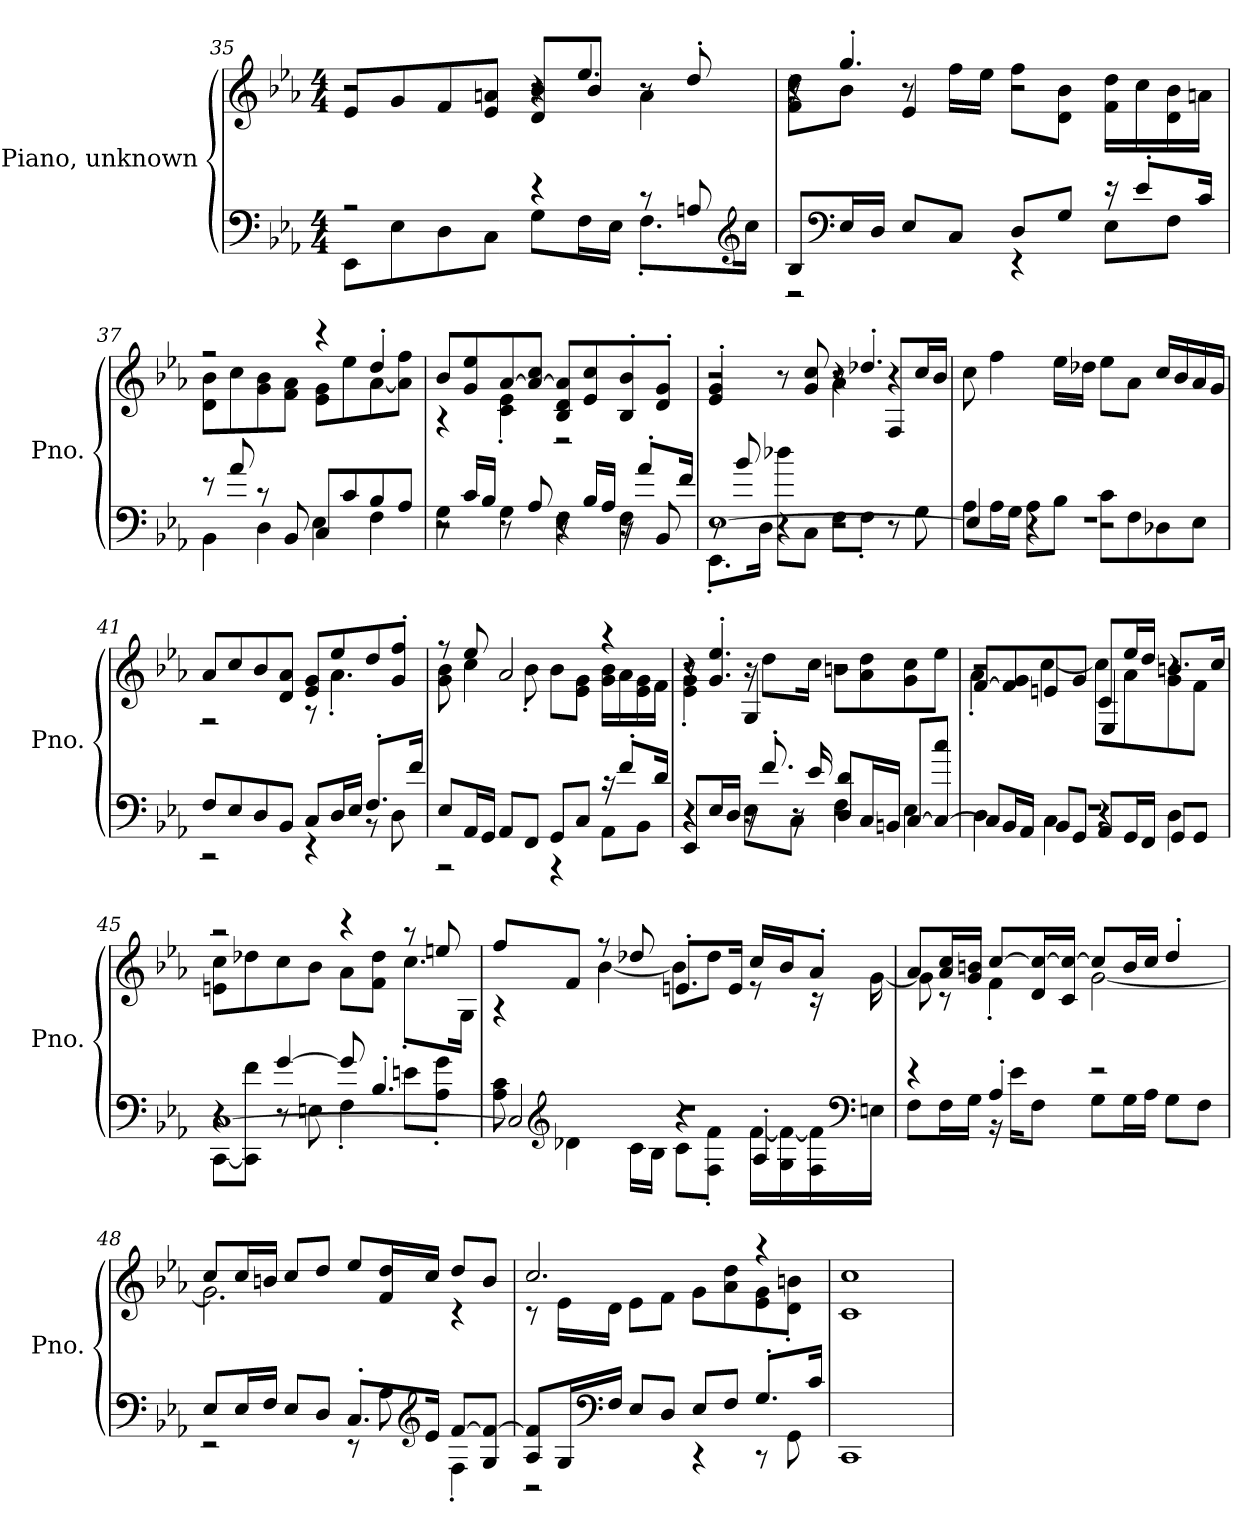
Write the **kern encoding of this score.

**kern	**kern
*part1	*part1
*staff2	*staff1
*I"Piano, unknown	*
*I'Pno.	*
!!LO:LB:g=z
*clefF4	*clefG2
*k[b-e-a-]	*k[b-e-a-]
*M4/4	*M4/4
=35	=35
*^	*^
*	*	*	*^
2r	8EE-\L	2r	2r	8e-/L
.	8E-\	.	.	8g/
.	8D\	.	.	8f/
.	8C\J	.	.	8e-/ 8an/J
4r	8G\L	8r	4r	8d/ 8b-/L
.	16F\L	4.ee-'/	.	8b-/J
.	16E-\JJ	.	.	.
8r	8.F'\L	.	4a\	8r
8An/	.	.	.	8dd'/
*clefG2	*	*	*	*
.	16cc\Jk	.	.	.
=36	=36	=36	=36	=36
8B-/L	2r	8r	8f\ 8dd\L	4r
*clefF4	*	*	*	*
16E-/L	.	4.gg'/	8b-\J	.
16D/JJ	.	.	.	.
8E-/L	.	.	8r	4e-/
8C/J	.	.	16ff\LL	.
.	.	.	16ee-\JJ	.
8D/L	4r	2r	8ff\L	2r
8G/J	.	.	8d\ 8b-\J	.
16r	8E-\L	.	16f\ 16dd\LL	.
8e-'/L	.	.	16cc\	.
.	8F\J	.	16d\ 16b-\	.
16c/Jk	.	.	16an\JJ	.
*	*	*	*v	*v
=37	=37	=37	=37
8r	4BB-\	2r	8d\ 8b-\L
8a-/	.	.	8cc\
8r	4D\	.	8g\ 8b-\
8BB-/	.	.	8f\ 8a-\J
8C/L	4E-\	4r	8e-\ 8g\L
8c/	.	.	8ee-\
8B-/	4F\	4dd'/	[8a-\
8A-/J	.	.	8a-\] 8ff\J
!!LO:LB:g=z	!!
=38	=38	=38	=38
*	*^	*	*
8r	4G\	2r	8b-/L	4r
16c/LL	.	.	8g/ 8ee-/	.
16B-/JJ	.	.	.	.
8r	4G\	.	[8a-/	4c\' 4e-\'
8A-/	.	.	8a-/_ 8cc/J	.
8r	4F\	4r	8B-/ 8d/ 8a-/]L	2r
16B-/LL	.	.	8e-/ 8cc/	.
16A-/JJ	.	.	.	.
16r	4F\	8r	8B-/' 8b-/'	.
8a-'/L	.	.	.	.
.	.	8BB-/	8d/' 8g/'J	.
16f/Jk	.	.	.	.
=39	=39	=39	=39	=39
*	*	*	*	*^
8r	8.EE-'\L	[1E-	2r	2r	4e-/' 4g/'
8b-/	.	.	.	.	.
.	16D\Jk	.	.	.	.
4r	8dd-X\L	.	.	.	8r
.	8C\J	.	.	.	8g/ 8cc/
2r	8F\L	.	8r	4a-\	4r
.	8F'\J	.	4.dd-X'/	.	.
.	8r	.	.	4r	8F/L
.	8G\	.	.	.	16cc/L
.	.	.	.	.	16b-/JJ
*	*	*	*v	*v	*v
=40	=40	=40	=40
1r	8A-\L	4E-/]	8cc\
.	16A-\L	.	4ff\
.	16G\JJ	.	.
.	8A-\L	4r	.
.	8B-\J	.	16ee-\LL
.	.	.	16dd-X\JJ
.	8c\L	2r	8ee-\L
.	8F\	.	8a-\J
.	8D-X\	.	16cc/LL
.	.	.	16b-/
.	8E-\J	.	16a-/
.	.	.	16g/JJ
*	*v	*v	*
!!LO:LB:g=z
=41	=41	=41
*	*	*^
8F/L	2r	8a-/L	2r
8E-/	.	8cc/	.
8D/	.	8b-/	.
8BB-/J	.	8d/ 8a-/J	.
8C/L	4r	8e-/ 8g/L	8r
16D/L	.	8ee-/	4.a-'\
16E-/JJ	.	.	.
8.F'/L	8r	8dd/	.
.	8D\	8g/' 8ff/'J	.
16f/Jk	.	.	.
=42	=42	=42	=42
8E-/L	2r	8r	8g\ 8b-\
16AA-/L	.	8ee-/	4cc\
16GG/JJ	.	.	.
8AA-/L	.	2a-/	.
8FF/J	.	.	8b-'\
8GG/L	4r	.	8b-\L
8C/J	.	.	8e-\ 8g\J
16r	8AA-\L	4r	16g\ 16b-\LL
8f'/L	.	.	16a-\
.	8BB-\J	.	16e-\ 16g\
16d/Jk	.	.	16f\JJ
=43	=43	=43	=43
*	*^	*	*^
4r	4r	8EE-/L	8r	4e-\' 4g\'	4r
.	.	16E-/L	4.g/' 4.ee-/'	.	.
.	.	16D/JJ	.	.	.
16r	8E-\L	8r	.	16r	4G/
8.f'/	.	.	.	8dd\L	.
.	8C\J	16r	.	.	.
.	.	16e-/	.	16cc\Jk	.
2r	4F\	8D/ 8d/L	2r	8bn\L	2r
.	.	16C/L	.	8a-\ 8dd\	.
.	.	16BBn/JJ	.	.	.
.	4E-\	[8C/L	.	8g\ 8cc\	.
.	.	8C/_ 8cc/J	.	8ee-\J	.
!!LO:LB:g=z	!!	!!
=44	=44	=44	=44	=44	=44
1r	4D\	8C/L]	[8f/L	4a-'\	2r
.	.	16BB-/L	8f/] 8g/	.	.
.	.	16AA-/JJ	.	.	.
.	4C\	8BB-/L	8en/	[4cc\	.
.	.	8GG/J	8g/J	.	.
.	4r	8AA-/L	8c/L	8cc\L]	4E-/
.	.	16GG/L	16ee-/L	8a-\	.
.	.	16FF/JJ	16dd/JJ	.	.
.	4D\	8GG/L	8.bn/L	8g\	4r
.	.	8GG/J	.	8f\J	.
.	.	.	16cc/Jk	.	.
*	*	*	*	*v	*v
=45	=45	=45	=45	=45
4r	[8CC\L	[1C	2r	8en\ 8cc\L
.	8CC\] 8f\J	.	.	8dd-X\
[4g/	8r	.	.	8cc\
.	8En\	.	.	8b-\J
8g/]	4F'\	.	4r	8a-\L
4.B-'/	.	.	.	8f\ 8dd-\J
.	8en\L	.	8r	8.cc'\L
.	8A-\' 8g\'J	.	8een/	.
.	.	.	.	16G\Jk
!!LO:PB:g=z	!!
=46	=46	=46	=46	=46
1r	8A-\ 8c\	2C/]	8ff/L	4r
*clefG2	*	*	*	*
.	4d-X\	.	8f/J	.
.	.	.	8r	[4b-\
.	16c\LL	.	8dd-X/	.
.	16B-\JJ	.	.	.
.	8c\L	4r	8.en'/L	8b-\L]
.	8F\' 8f\'J	.	.	8dd-\J
.	.	.	16e/Jk	.
.	[16f\LL	4A-'/	16cc/LL	8r
.	16G\ 16f\_	.	16b-/J	.
.	16F\ 16f\]	.	8a-'/J	16r
*clefF4	*	*	*	*
.	16En\JJ	.	.	[16g\
*	*v	*v	*	*
=47	=47	=47	=47
4r	8F\L	8a-/L	8g\]
.	16F\L	16a-/ 16cc/L	8r
.	16G\JJ	16g/ 16bn/JJ	.
4A-'/	16r	[8cc/L	4f'\
.	16e-\KL	.	.
.	8F\J	16d/ 16cc/_L	.
.	.	16c/ 16cc/_JJ	.
2r	8G\L	8cc/L]	[2g\
.	16G\L	16b/L	.
.	16A-\JJ	16cc/JJ	.
.	8G\L	4dd'/	.
.	8F\J	.	.
!!LO:LB:g=z	!!
=48	=48	=48	=48
8E-/L	2r	8cc/L	2.g\]
16E-/L	.	16cc/L	.
16F/JJ	.	16bn/JJ	.
8E-/L	.	8cc/L	.
8D/J	.	8dd/J	.
8.C'/L	8r	8ee-/L	.
.	8A-\	16f/ 16dd/L	.
*clefG2	*	*	*
16e-/Jk	.	16cc/JJ	.
[8f/L	4F'\	8dd/L	4r
8G/ 8f/_J	.	8b/J	.
=49	=49	=49	=49
8A-/ 8f/]L	2r	2.cc/	8r
16G/L	.	.	16e-\LL
*clefF4	*	*	*
16F/JJ	.	.	16d\JJ
8E-/L	.	.	8e-\L
8D/J	.	.	8f\J
8E-/L	4r	.	8g\L
8F/J	.	.	8a-\ 8dd\
8.G'/L	8r	4r	8e-\ 8g\
.	8GG\	.	8d\' 8bn\'J
16c/Jk	.	.	.
*v	*v	*	*
*	*v	*v
=50	=50
1CC	1c 1cc
=	=
*-	*-
